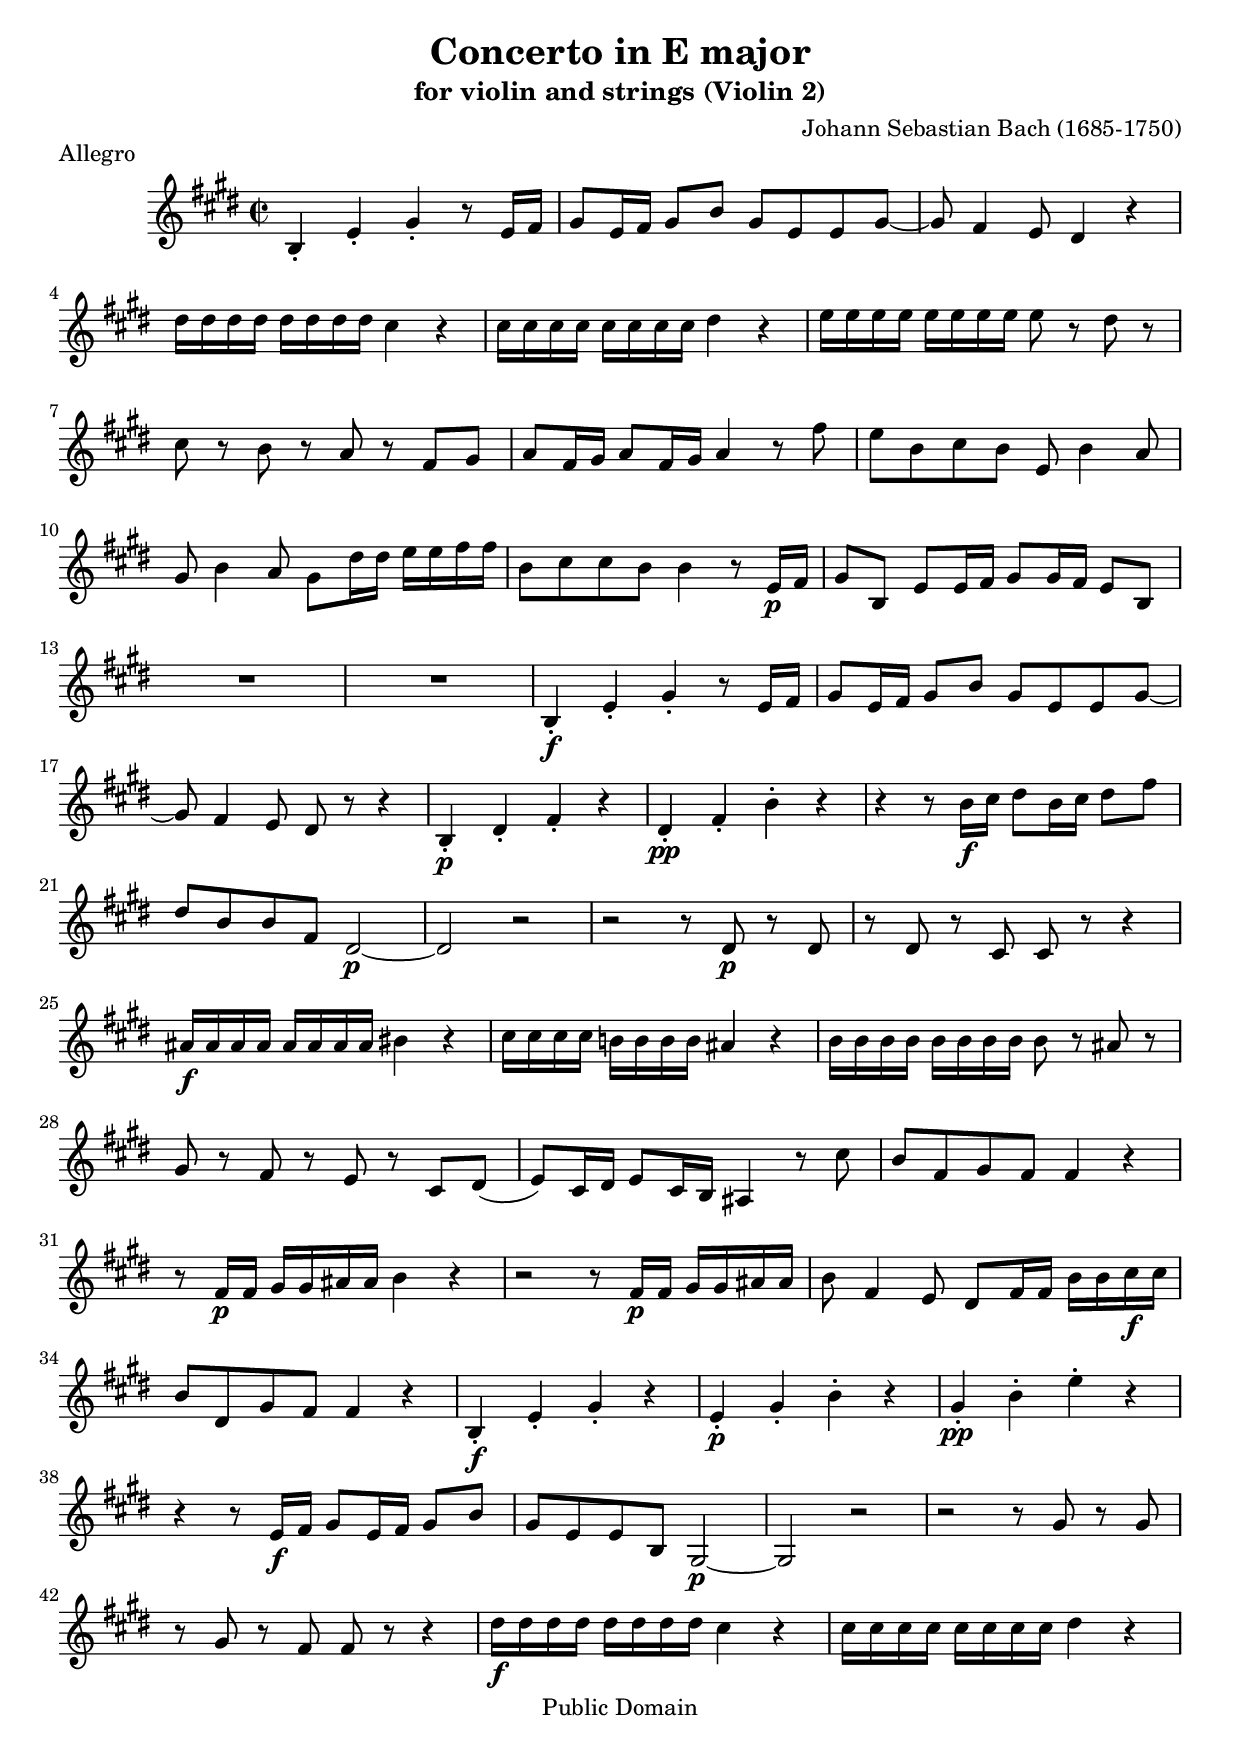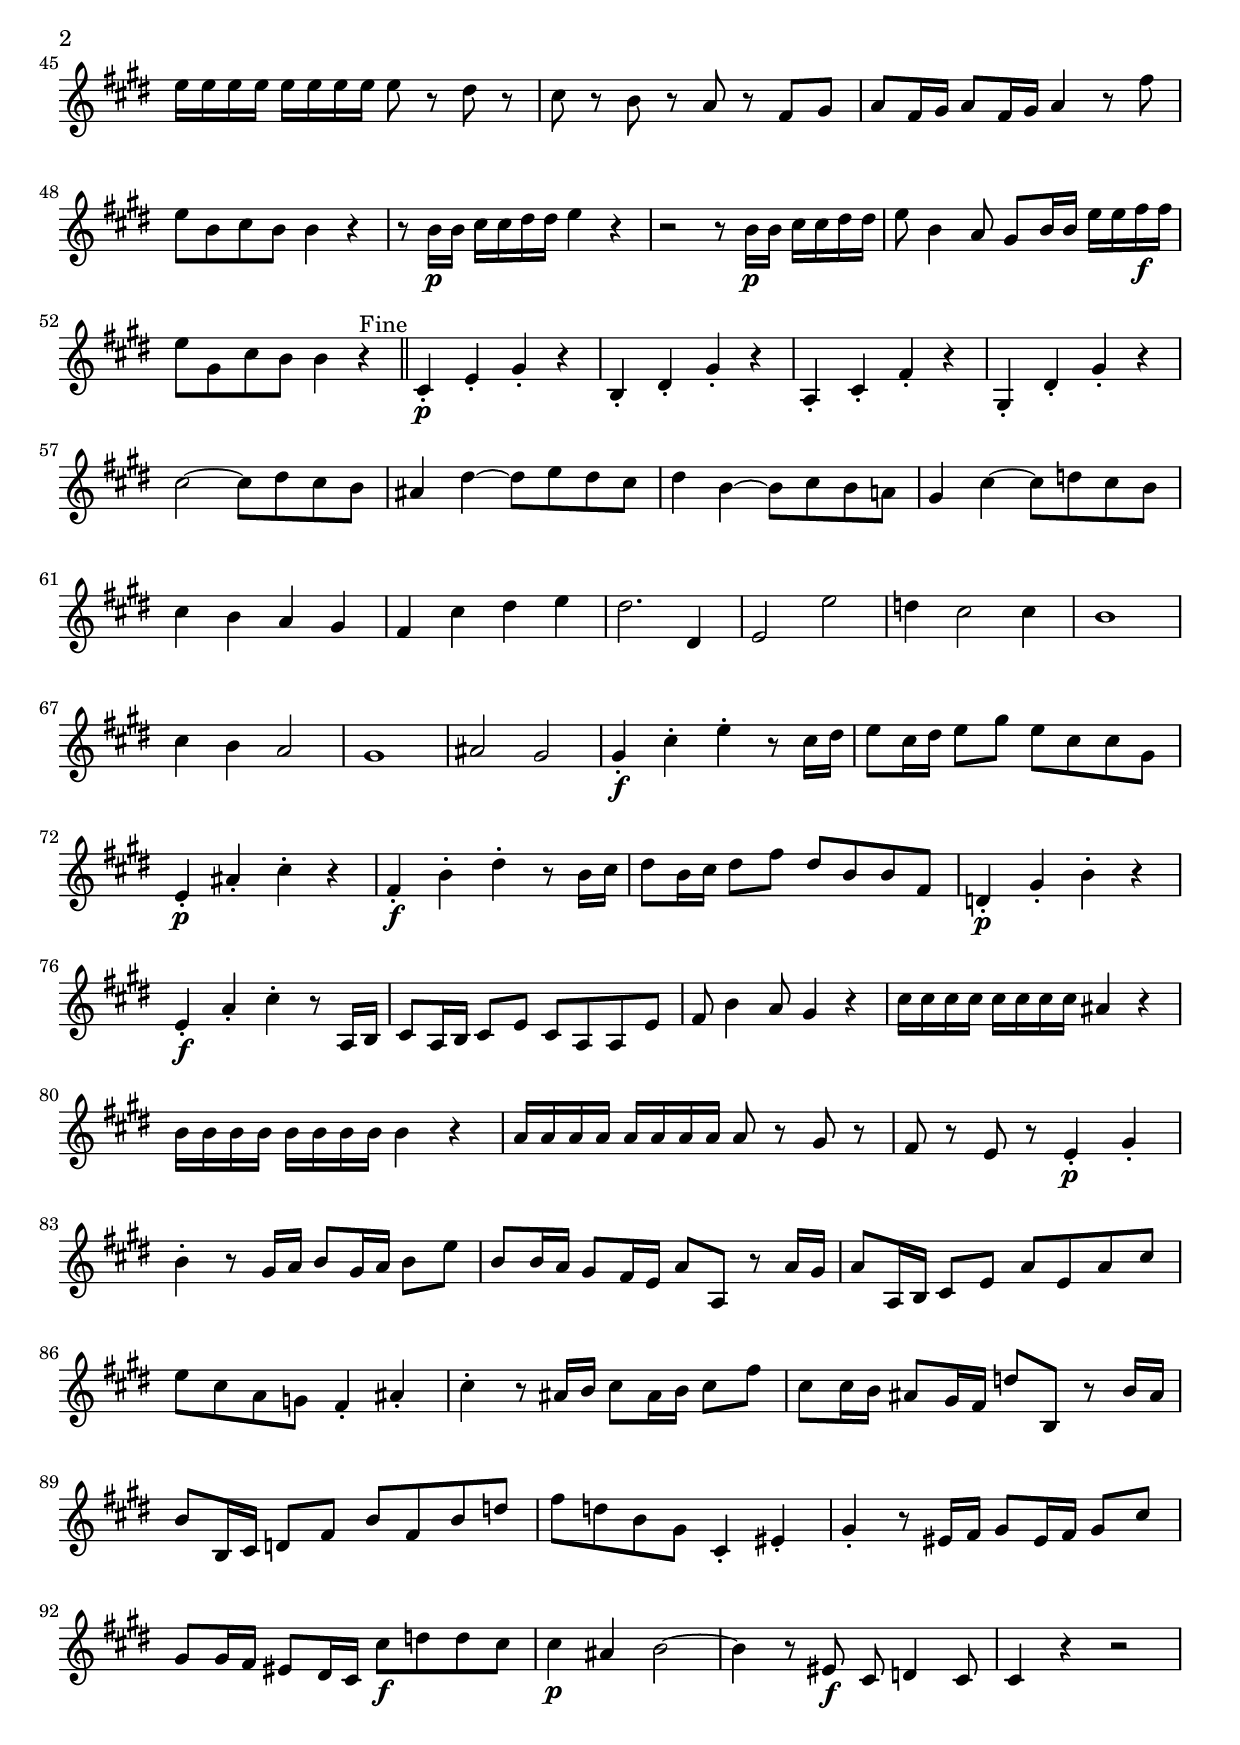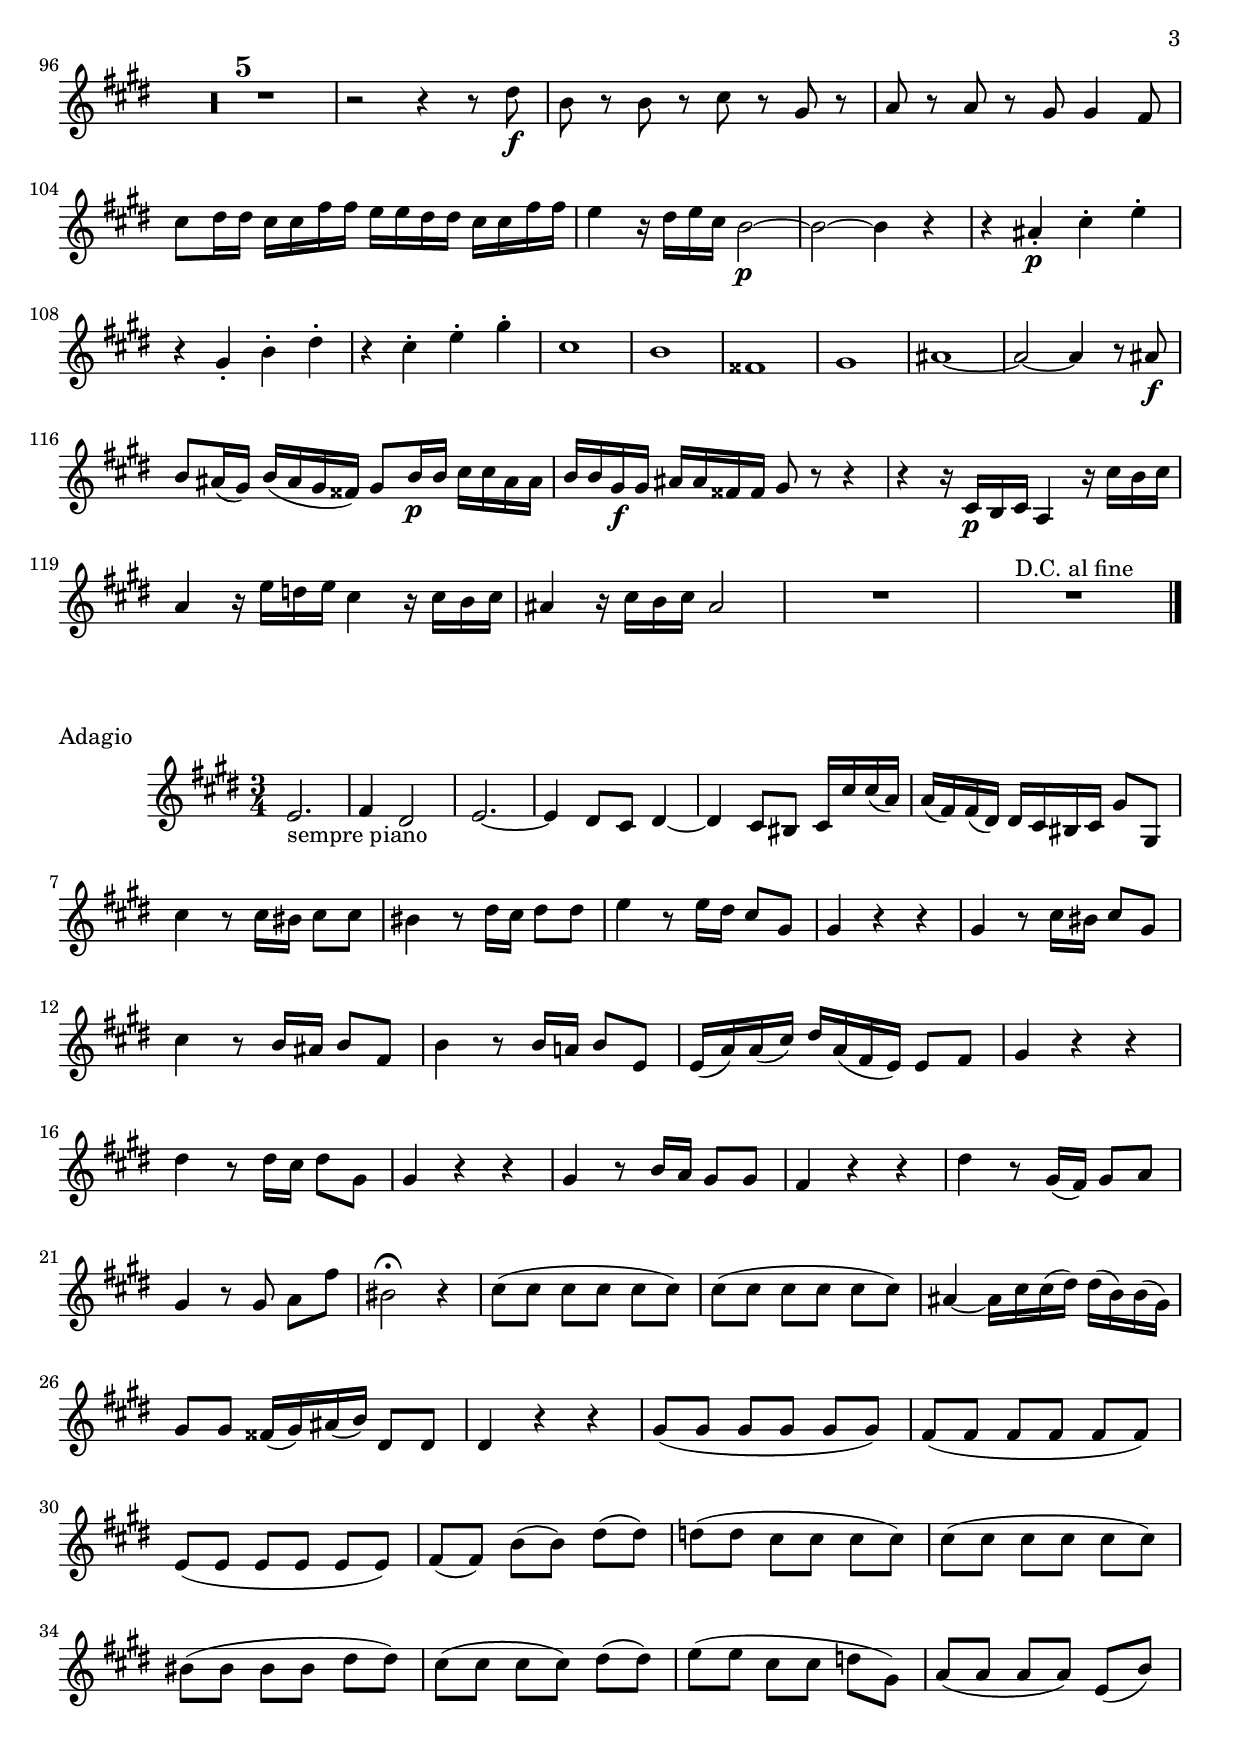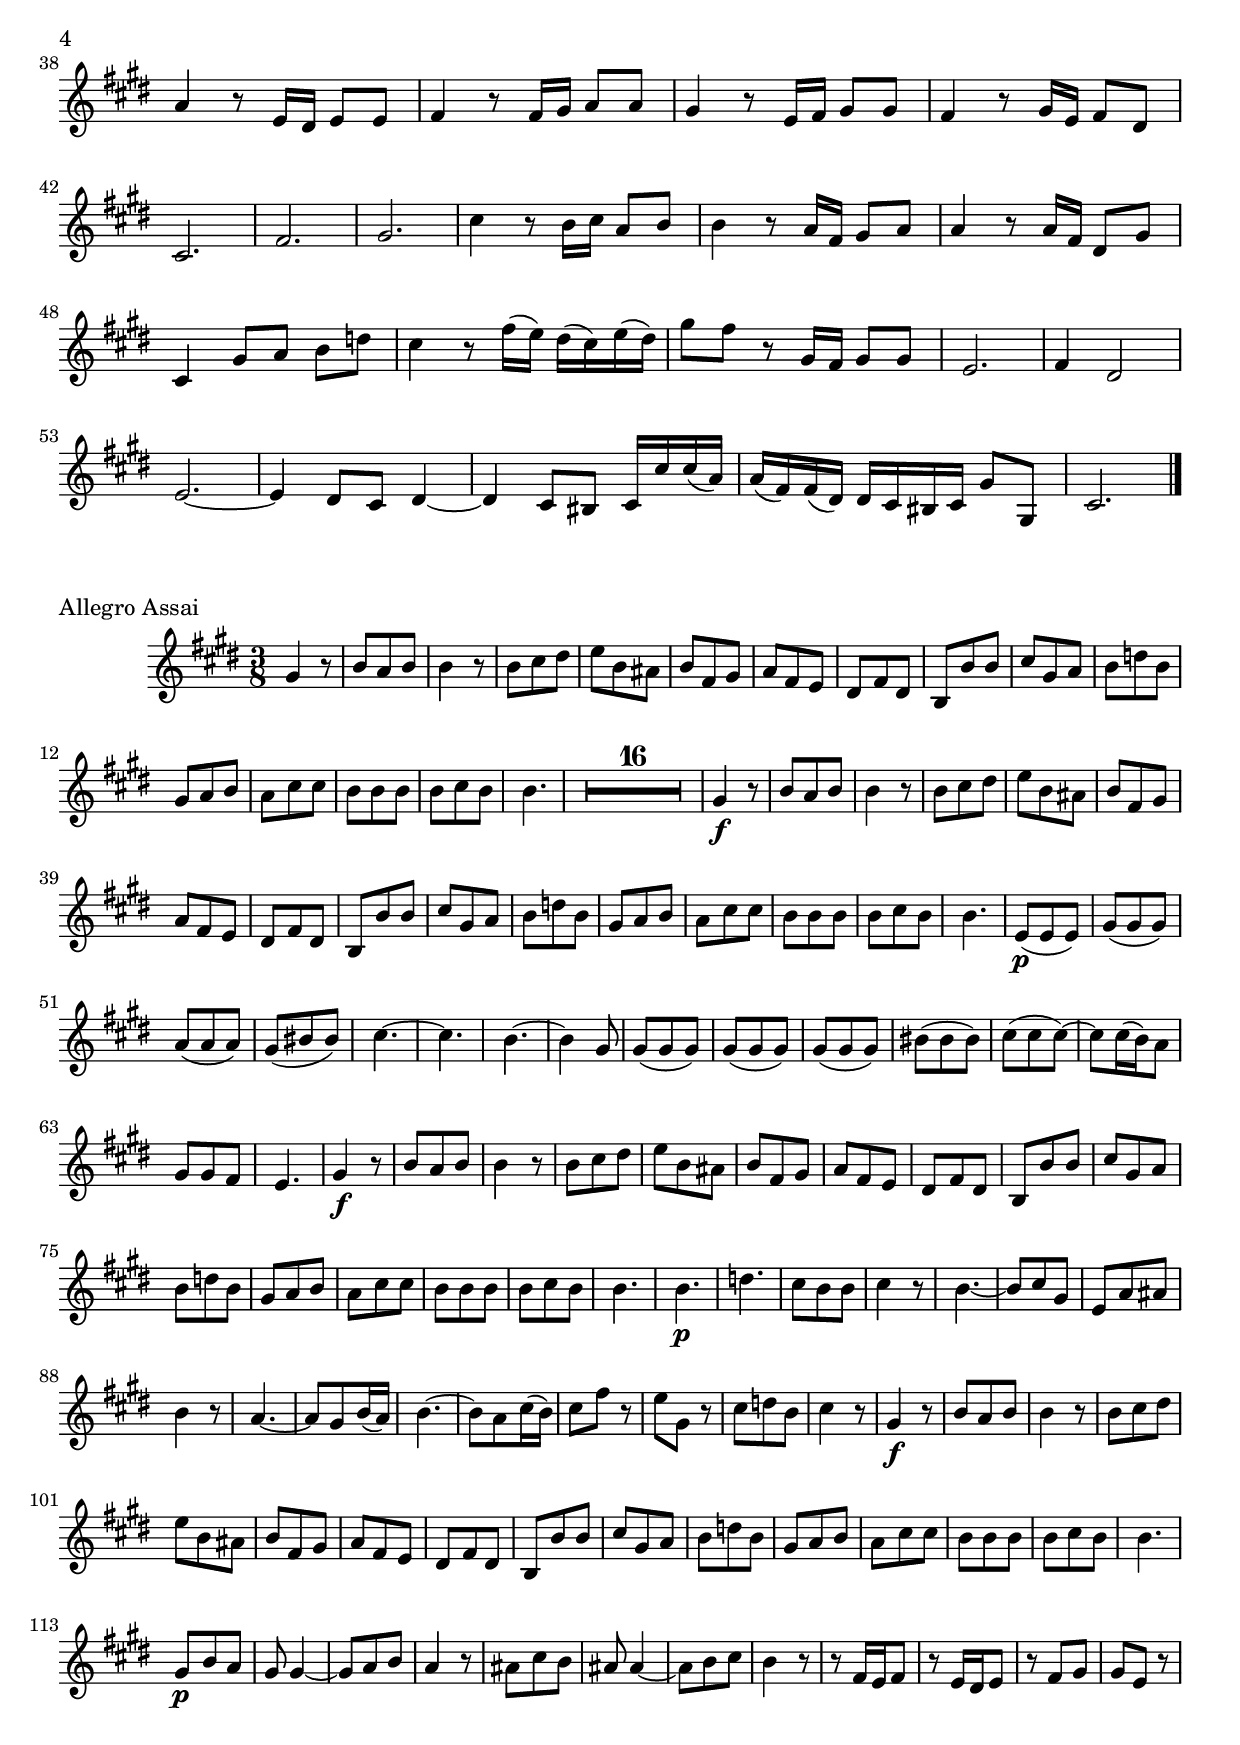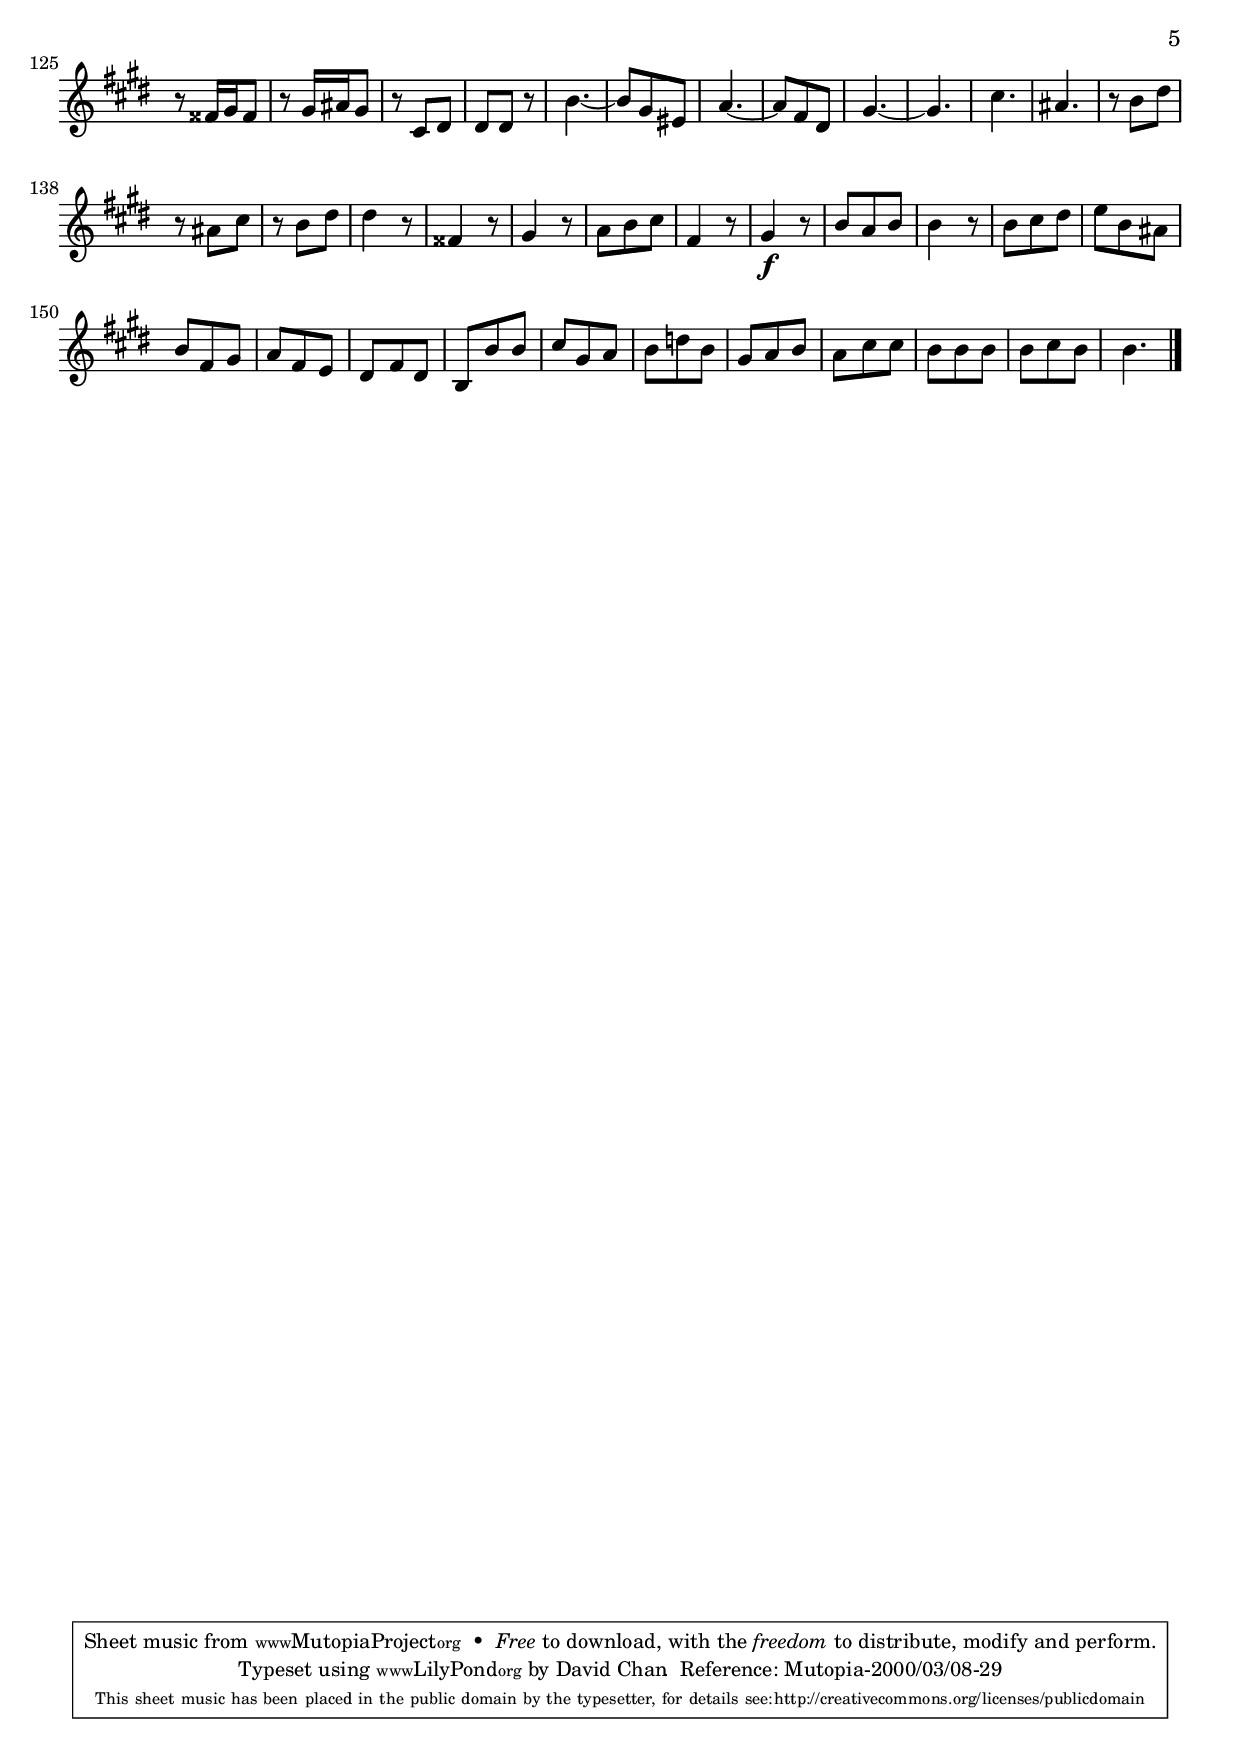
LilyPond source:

% This typesetting is dedicated to Shaka Sankofa, a.k.a. Gary Graham, a 
% juvenile murder defendant who was executed by Texas on the evening of
% Friday June 22, 2000 after 19 years on death row.

% This file creates the part for violin 2.

% The edition from which this was typed has orchestral accompaniment.
% I don't know if there's a piano arrangement which is out of copyright.

\header {
    \include "header.ly"
    subtitle =	"for violin and strings (Violin 2)"
    % Want "Violin 2" to appear in subtitle
    filename = "violin2.ly"
}

\version "2.14.0"
\version "2.14.0"
%Violin 2, 1st movement

violinCBa =  \relative c' {
    b4-. e-. gis-. r8 e16 fis |
    gis8 e16 fis gis8 b  gis[ e e gis] ~ |
    gis fis4 e8 dis4 r |
    dis'16 dis dis dis dis dis dis dis cis4 r |
    cis16 cis cis cis cis cis cis cis dis4 r |
    e16 e e e e e e e e8 r dis r |
    cis r b r a r fis gis |
    a fis16 gis a8 fis16 gis a4 r8 fis' |
    e b cis b e, b'4 a8 |
    gis b4 a8 gis dis'16 dis e e fis fis |
    b,8 cis cis b b4 r8 e,16\p fis |
    gis8 b, e e16 fis gis8 gis16 fis e8 b |
    R1 |
    R |
    b4-.\f e-. gis-. r8 e16 fis |
    gis8 e16 fis gis8 b gis e e gis ~ |
    gis fis4 e8 dis r r4 |
    b-.\p dis-. fis-. r |
    dis-.\pp fis-. b-. r |
    r r8 b16\f cis dis8 b16 cis dis8 fis |
     dis[ b b fis] dis2\p ~ |
    dis r |
    r r8 dis\p r dis |
    r dis r cis cis r r4 |
    ais'16\f ais ais ais ais ais ais ais bis4 r |
    cis16 cis cis cis b! b b b ais4 r |
    b16 b b b b b b b b8 r ais r |
    gis r fis r e r cis dis( |
     e) cis16 dis e8 cis16 b ais4 r8 cis' |
     b[ fis gis fis] fis4 r |
    r8 fis16\p fis gis gis ais ais b4 r |
    r2 r8 fis16\p fis gis gis ais ais |
    b8 fis4 e8 dis fis16 fis b b cis\f cis |
     b8[ dis, gis fis] fis4 r |
    
    b,4-.\f e-. gis-. r |
    e-.\p gis-. b-. r |
    gis-.\pp b-. e-. r |
    r r8 e,16\f fis gis8 e16 fis gis8 b |
     gis[ e e b] gis2\p ~ |
    gis r |
    r r8 gis' r gis |
    r gis r fis fis r r4 |
    dis'16\f dis dis dis dis dis dis dis cis4 r |
    cis16 cis cis cis cis cis cis cis dis4 r |
    e16 e e e e e e e e8 r dis r |
    cis r b r a r fis gis |
    a fis16 gis a8 fis16 gis a4 r8 fis' |
     e[ b cis b] b4 r |
    r8 b16\p b cis cis dis dis e4 r |
    r2 r8 b16\p b cis cis dis dis |
    e8 b4 a8 gis b16 b e e fis\f fis |
     e8[ gis, cis b] b4 r^"Fine" |
}

violinCBb =  \relative c' {
    cis4-.\p e-. gis-. r |
    b,-. dis-. gis-. r |
    a,-. cis-. fis-. r |
    gis,-. dis'-. gis-. r |
    cis2 ~  cis8[ dis cis b] |
    ais4 dis ~  dis8[ e dis cis] |
    dis4 b ~  b8[ cis b a!] |
    gis4 cis ~  cis8[ d cis b] |
    cis4 b a gis |
    fis cis' dis e |
    dis2. dis,4 |
    e2 e' |
    d4 cis2 cis4 |
    b1 |

    cis4 b a2 |
    gis1 |
    ais2 gis |
    gis4-.\f cis-. e-. r8 cis16 dis |
    e8 cis16 dis e8 gis  e[ cis cis gis] |
    e4-.\p ais-. cis-. r |
    fis,-.\f b-. dis-. r8 b16 cis |
    dis8 b16 cis dis8 fis  dis[ b b fis] |
    d4-.\p gis-. b-. r |
    e,-.\f a-. cis-. r8 a,16 b |
    cis8 a16 b cis8 e  cis[ a a e'] |
    fis b4 a8 gis4 r |
    cis16 cis cis cis cis cis cis cis ais4 r |
    b16 b b b b b b b b4 r |
    a16 a a a a a a a a8 r gis r |
    fis r e r e4-.\p gis-. |
    b-. r8 gis16 a b8 gis16 a b8 e |
    b b16 a gis8 fis16 e a8 a, r a'16 gis |
    a8 a,16 b cis8 e  a[ e a cis] |
     e[ cis a g] fis4-. ais-. |
    cis-. r8 ais16 b cis8 ais16 b cis8 fis |
    cis cis16 b ais8 gis16 fis d'8 b, r b'16 ais |
    b8 b,16 cis d8 fis  b[ fis b d] |
     fis[ d b gis] cis,4-. eis-. |
    gis-. r8 eis16 fis gis8 eis16 fis gis8 cis |
    gis gis16 fis eis8 dis16 cis  cis'8[\f d d cis] |
    cis4\p ais b2 ~ |
    b4 r8 eis,\f cis d4 cis8 |

    cis4 r r2 |
    R1 * 5 |
    r2 r4 r8 dis'\f |
    b r b r cis r gis r |
    a r a r gis gis4 fis8 |
    cis' dis16 dis cis cis fis fis e e dis dis cis cis fis fis |
    e4 r16 dis e cis b2\p ~ |
    b ~ b4 r |
    r ais-.\p cis-. e-. |
    r gis,-. b-. dis-. |
    r cis-. e-. gis-. |
    cis,1 |
    b |
    fisis |
    gis |
    ais ~ |
    ais2 ~ ais4 r8 ais\f |
    b ais16(  gis) b( ais gis  fisis) gis8 b16\p b cis cis ais ais |
    b b gis\f gis ais ais fisis fisis gis8 r r4 |
    r r16 cis,\p b cis a4 r16 cis' b cis |
    a4 r16 e' d! e cis4 r16 cis b cis |
    ais4 r16 cis b cis ais2 |
    R1 |
    R1^"D.C. al fine" |
}

violinCB =  {
    \violinCBa
    \bar "||"
    \violinCBb
    \bar "|."
}

violinCBMidi =  {
    \violinCBa

    \violinCBb

    \violinCBa
}

\version "2.14.0"
%Violin 2, 2nd movement

violinCC =  \relative c' {
    e2.-"sempre piano" | % want \p instead of "piano"
    fis4 dis2 |
    e2. ~ |
    e4 dis8 cis dis4 ~ |
    dis cis8 bis cis16 cis' cis(  a) |
    a(  fis) fis(  dis) dis cis bis cis gis'8 gis, |
    cis'4 r8 cis16 bis cis8 cis |
    bis4 r8 dis16 cis dis8 dis |
    e4 r8 e16 dis cis8 gis |
    gis4 r r |
    gis r8 cis16 bis cis8 gis |
    cis4 r8 b16 ais b8 fis |
    b4 r8 b16 a! b8 e, |
    e16(  a) a(  cis) dis a( fis  e) e8 fis |
    gis4 r r |
    dis' r8 dis16 cis dis8 gis, |
    gis4 r r |
    gis r8 b16 a gis8 gis |
    fis4 r r |
    dis' r8 gis,16(  fis) gis8 a |
    gis4 r8 gis8 a fis'8 |
    bis,2^\fermata r4 |
    
    cis8( cis cis cis cis  cis) |
    cis( cis cis cis cis  cis) |
    ais4 ~ ais16 cis cis(  dis) dis(  b) b(  gis) |
    gis8 gis fisis16(  gis) ais(  b) dis,8 dis |
    dis4 r r |
    gis8( gis gis gis gis  gis) |
    fis( fis fis fis fis  fis) |
    e( e e e e  e) |
    fis(  fis) b(  b) dis(  dis) |
    d( d cis cis cis  cis) |
    cis( cis cis cis cis  cis) |
    bis( bis bis bis dis  dis) |
    cis( cis cis  cis) dis(  dis) |
    e( e cis cis d  gis,) |
    a( a a  a) e(  b') |
    a4 r8 e16 dis %{ or d %} e8 e |
    fis4 r8 fis16 gis a8 a |
    gis4 r8 e16 fis gis8 gis |
    fis4 r8 gis16 e fis8 dis |
    cis2. |
    fis |
    gis |
    cis4 r8 b16 cis a8 b |
    b4 r8 a16 fis gis8 a |
    a4 r8 a16 fis dis8 gis |
    cis,4 gis'8 a b d |
    cis4 r8 fis16(  e) dis(  cis) e(  dis) |
    gis8 fis r gis,16 fis gis8 gis |
    e2. |
    fis4 dis2 |
    e2. ~ |
    e4 dis8 cis dis4 ~ |
    dis cis8 bis cis16 cis' cis(  a) |
    a(  fis) fis(  dis) dis cis bis cis gis'8 gis, |
    cis2. |
    \bar "|."
}

\version "2.14.0"
%Violin 2, 3rd movement

violinCDThemeBody =  { % first bar intentionally missing!
    %{ gis'4 r8 | %} b8 a b |
    b4 r8 | b cis dis |
    e b ais | b fis gis |
    a fis e | dis fis dis |
    b b' b | cis gis a |
    b d b | gis a b |
    a cis cis | b b b |
    b cis b | b4. |
}

violinCDThemeB =  \relative c' { % without an "\f" at the start
    gis'4 r8 | \violinCDThemeBody
}

violinCDThemeC =  \relative c' { % with an "\f" at the start
    gis'4\f r8 | \violinCDThemeBody
}

violinCDa =  \relative c' {
    R4. * 16 |
}

violinCDb =  \relative c' {
    e8\p( e  e) | gis( gis  gis) |
    a( a  a) | gis( bis  bis) |
    cis4. ~ | cis |
    b ~ | b4 gis8 |
    gis( gis  gis) | gis( gis  gis) |
    gis( gis  gis) | bis( bis  bis) |
    cis( cis  cis) ~ | cis cis16(  b) a8 |
    gis gis fis | e4. |
}

violinCDc =  \relative c' {
    b'4.\p | d |
    cis8 b b | cis4 r8 |
    b4. ~ | b8 cis gis |
    e a ais | b4 r8 |
    a4. ~ | a8 gis b16(  a) |
    b4. ~ | b8 a cis16(  b) |
    cis8 fis r | e gis, r |
    cis d b | cis4 r8 |
}

violinCDd =  \relative c' {
    gis'8\p b a | gis gis4 ~ |
    gis8 a b | a4 r8 |
    ais cis b | ais ais4 ~ |
    ais8 b cis | b4 r8 |
    r8 fis16 e fis8 | r e16 dis e8 |
    r fis gis | gis e r |
    r fisis16 gis fisis8 | r gis16 ais gis8 |
    r cis, dis | dis dis r |
    
    b'4. ~ | b8 gis eis |
    a4. ~ | a8 fis dis |
    gis4. ~ | gis |
    cis | ais |
    r8 b dis | r ais cis |
    r b dis | dis4 r8 |
    fisis,4 r8 | gis4 r8 |
    a b cis | fis,4 r8 |    
}

violinCD =  {
    \violinCDThemeB
    \violinCDa
    \violinCDThemeC
    \violinCDb
    \violinCDThemeC
    \violinCDc
    \violinCDThemeC
    \violinCDd
    \violinCDThemeC
    \bar "|."
}

\include "common-defs.ly"

% 1st movement, printed version
\score {
     \context Voice = ViolinII {
        \key e \major \timeB
        \violinCB
    }
    \header {
        piece = \pieceB
        opus = ""
    }
}

% 1st movement, midi version
\score {
     \context Voice = ViolinII {
	\set Staff.midiInstrument = \violinMidiInstrument
        \key e \major  \timeB
        \violinCBMidi
    }
    \midi {
      \context {
        \Score
        tempoWholesPerMinute = #(ly:make-moment 110 4)
      }
    }
}

% 2nd movement
\score {
     \context Voice = ViolinII {
        \set Staff.midiInstrument = \violinMidiInstrument
	\key e \major \timeC
        \violinCC
    }
    \header {
        piece = \pieceC
        opus = ""
    }
    \layout {}
    \midi {
      \context {
        \Score
        tempoWholesPerMinute = #(ly:make-moment 50 4)
      }
    }
}

% 3rd movement
\score {
     \context Voice = ViolinII {
        \set Staff.midiInstrument = \violinMidiInstrument
	\key e \major \timeD
        \violinCD
    }
    \header {
        piece = \pieceD
        opus = ""
    }
    \layout {}
    \midi {
      \context {
        \Score
        tempoWholesPerMinute = #(ly:make-moment 120 4)
      }
    }
}
